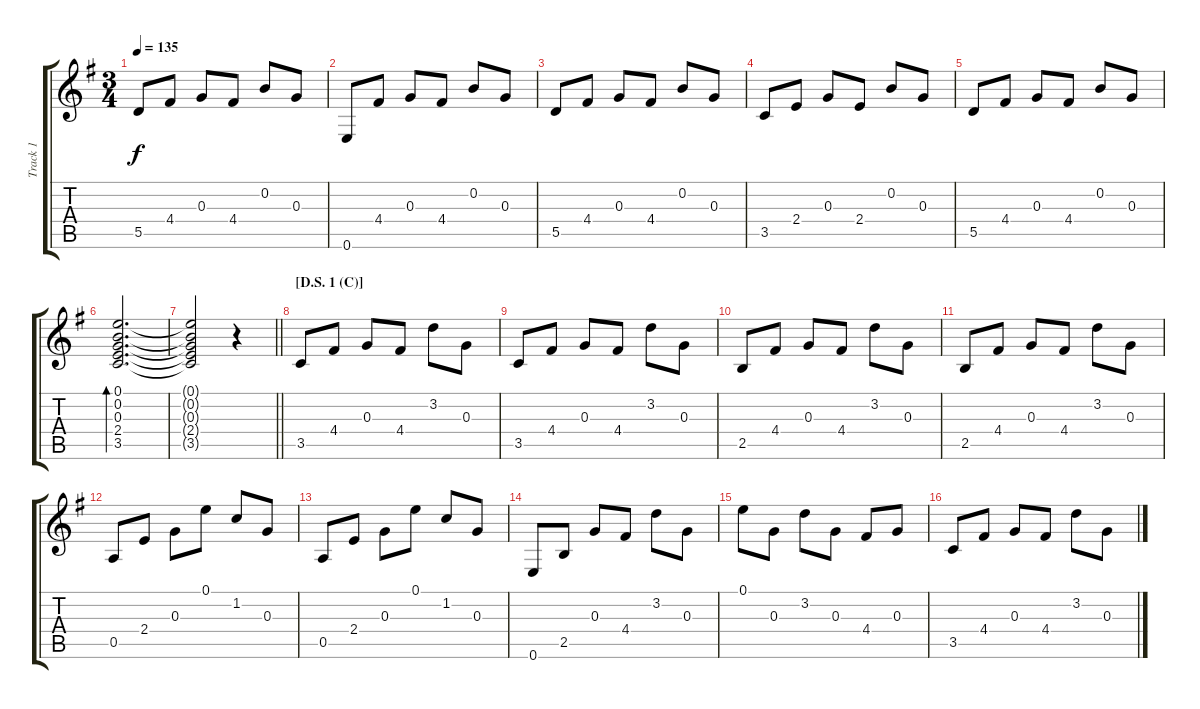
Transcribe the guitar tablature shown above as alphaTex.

\track ("Track 1" "Track 1") {instrument acousticguitarsteel}
\staff {score tabs}
\tuning (E4 B3 G3 D3 A2 E2) {hide}
\ts (3 4)
\tempo 135
\clef g2
\ks g
5.5.8{dy f} 4.4.8 0.3.8 4.4.8 0.2.8 0.3.8 |
0.6.8 4.4.8 0.3.8 4.4.8 0.2.8 0.3.8 |
5.5.8 4.4.8 0.3.8 4.4.8 0.2.8 0.3.8 |
3.5.8 2.4.8 0.3.8 2.4.8 0.2.8 0.3.8 |
5.5.8 4.4.8 0.3.8 4.4.8 0.2.8 0.3.8 |
(0.1 0.2 0.3 2.4 3.5).2{d bd 120} |
\barLineRight lightlight
(0.1{t} 0.2{t} 0.3{t} 2.4{t} 3.5{t}).2 r.4 |
\section ("" "[D.S. 1 (C)]")
3.5.8 4.4.8 0.3.8 4.4.8 3.2.8 0.3.8 |
3.5.8 4.4.8 0.3.8 4.4.8 3.2.8 0.3.8 |
2.5.8 4.4.8 0.3.8 4.4.8 3.2.8 0.3.8 |
2.5.8 4.4.8 0.3.8 4.4.8 3.2.8 0.3.8 |
0.5.8 2.4.8 0.3.8 0.1.8 1.2.8 0.3.8 |
0.5.8 2.4.8 0.3.8 0.1.8 1.2.8 0.3.8 |
0.6.8 2.5.8 0.3.8 4.4.8 3.2.8 0.3.8 |
0.1.8 0.3.8 3.2.8 0.3.8 4.4.8 0.3.8 |
3.5.8 4.4.8 0.3.8 4.4.8 3.2.8 0.3.8
